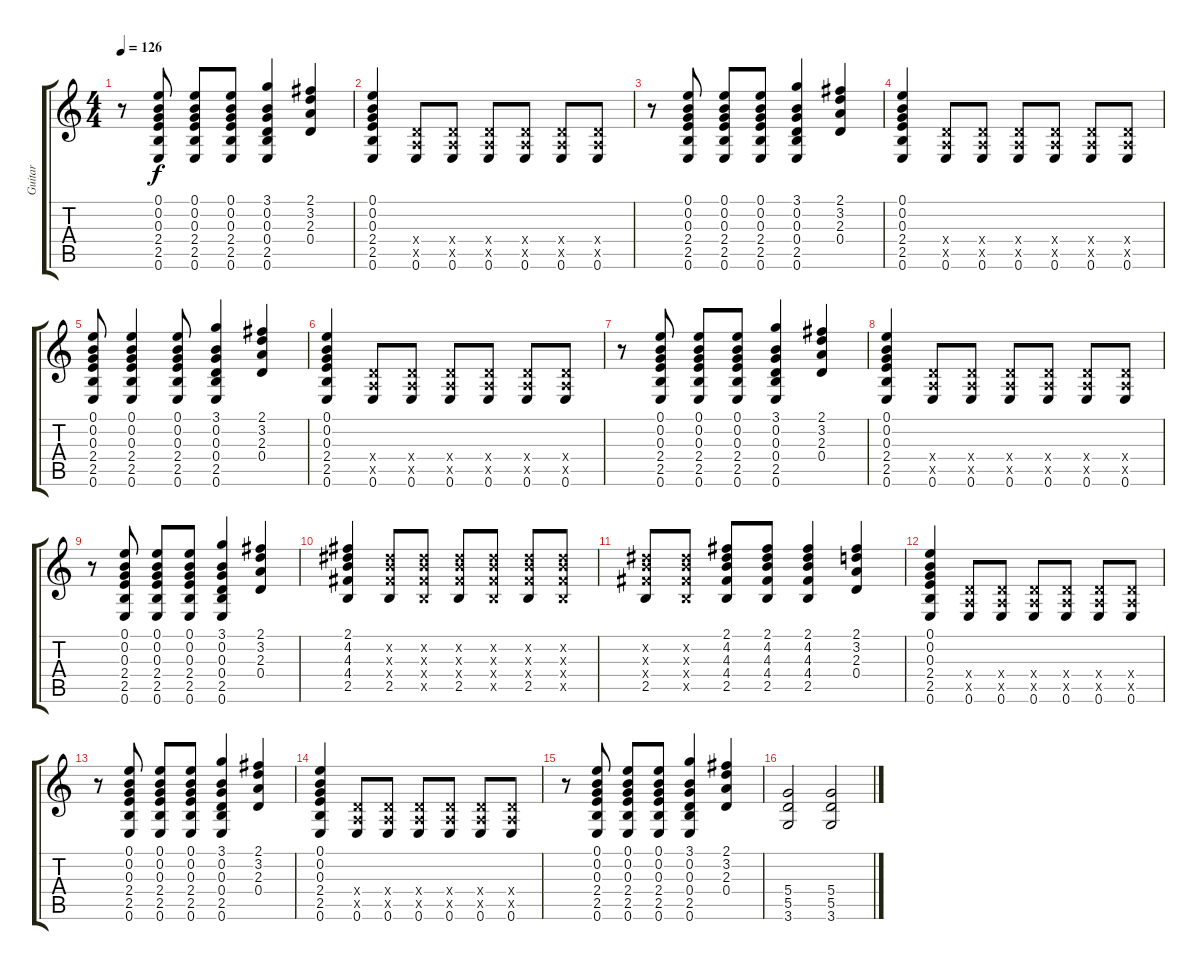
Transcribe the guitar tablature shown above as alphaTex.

\track ("Guitar" "Guitar") {instrument distortionguitar}
\staff {score tabs}
\tuning (E4 B3 G3 D3 A2 E2) {hide}
\ts (4 4)
\tempo 126
\clef g2
\ks c
r.8{dy f} (0.1 0.2 0.3 2.4 2.5 0.6).8 (0.1 0.2 0.3 2.4 2.5 0.6).8 (0.1 0.2 0.3 2.4 2.5 0.6).8 (3.1 0.2 0.3 0.4 2.5 0.6).4 (2.1 3.2 2.3 0.4).4 |
(0.1 0.2 0.3 2.4 2.5 0.6).4 (0.4{x} 0.5{x} 0.6).8 (0.4{x} 0.5{x} 0.6).8 (0.4{x} 0.5{x} 0.6).8 (0.4{x} 0.5{x} 0.6).8 (0.4{x} 0.5{x} 0.6).8 (0.4{x} 0.5{x} 0.6).8 |
r.8 (0.1 0.2 0.3 2.4 2.5 0.6).8 (0.1 0.2 0.3 2.4 2.5 0.6).8 (0.1 0.2 0.3 2.4 2.5 0.6).8 (3.1 0.2 0.3 0.4 2.5 0.6).4 (2.1 3.2 2.3 0.4).4 |
(0.1 0.2 0.3 2.4 2.5 0.6).4 (0.4{x} 0.5{x} 0.6).8 (0.4{x} 0.5{x} 0.6).8 (0.4{x} 0.5{x} 0.6).8 (0.4{x} 0.5{x} 0.6).8 (0.4{x} 0.5{x} 0.6).8 (0.4{x} 0.5{x} 0.6).8 |
(0.1 0.2 0.3 2.4 2.5 0.6).8 (0.1 0.2 0.3 2.4 2.5 0.6).4 (0.1 0.2 0.3 2.4 2.5 0.6).8 (3.1 0.2 0.3 0.4 2.5 0.6).4 (2.1 3.2 2.3 0.4).4 |
(0.1 0.2 0.3 2.4 2.5 0.6).4 (0.4{x} 0.5{x} 0.6).8 (0.4{x} 0.5{x} 0.6).8 (0.4{x} 0.5{x} 0.6).8 (0.4{x} 0.5{x} 0.6).8 (0.4{x} 0.5{x} 0.6).8 (0.4{x} 0.5{x} 0.6).8 |
r.8 (0.1 0.2 0.3 2.4 2.5 0.6).8 (0.1 0.2 0.3 2.4 2.5 0.6).8 (0.1 0.2 0.3 2.4 2.5 0.6).8 (3.1 0.2 0.3 0.4 2.5 0.6).4 (2.1 3.2 2.3 0.4).4 |
(0.1 0.2 0.3 2.4 2.5 0.6).4 (0.4{x} 0.5{x} 0.6).8 (0.4{x} 0.5{x} 0.6).8 (0.4{x} 0.5{x} 0.6).8 (0.4{x} 0.5{x} 0.6).8 (0.4{x} 0.5{x} 0.6).8 (0.4{x} 0.5{x} 0.6).8 |
r.8 (0.1 0.2 0.3 2.4 2.5 0.6).8 (0.1 0.2 0.3 2.4 2.5 0.6).8 (0.1 0.2 0.3 2.4 2.5 0.6).8 (3.1 0.2 0.3 0.4 2.5 0.6).4 (2.1 3.2 2.3 0.4).4 |
(2.1 4.2 4.3 4.4 2.5).4 (4.2{x} 4.3{x} 4.4{x} 2.5).8 (4.2{x} 4.3{x} 4.4{x} 2.5{x}).8 (4.2{x} 4.3{x} 4.4{x} 2.5).8 (4.2{x} 4.3{x} 4.4{x} 2.5{x}).8 (4.2{x} 4.3{x} 4.4{x} 2.5).8 (4.2{x} 4.3{x} 4.4{x} 2.5{x}).8 |
(4.2{x} 4.3{x} 4.4{x} 2.5).8 (4.2{x} 4.3{x} 4.4{x} 2.5{x}).8 (2.1 4.2 4.3 4.4 2.5).8 (2.1 4.2 4.3 4.4 2.5).8 (2.1 4.2 4.3 4.4 2.5).4 (2.1 3.2 2.3 0.4).4 |
(0.1 0.2 0.3 2.4 2.5 0.6).4 (0.4{x} 0.5{x} 0.6).8 (0.4{x} 0.5{x} 0.6).8 (0.4{x} 0.5{x} 0.6).8 (0.4{x} 0.5{x} 0.6).8 (0.4{x} 0.5{x} 0.6).8 (0.4{x} 0.5{x} 0.6).8 |
r.8 (0.1 0.2 0.3 2.4 2.5 0.6).8 (0.1 0.2 0.3 2.4 2.5 0.6).8 (0.1 0.2 0.3 2.4 2.5 0.6).8 (3.1 0.2 0.3 0.4 2.5 0.6).4 (2.1 3.2 2.3 0.4).4 |
(0.1 0.2 0.3 2.4 2.5 0.6).4 (0.4{x} 0.5{x} 0.6).8 (0.4{x} 0.5{x} 0.6).8 (0.4{x} 0.5{x} 0.6).8 (0.4{x} 0.5{x} 0.6).8 (0.4{x} 0.5{x} 0.6).8 (0.4{x} 0.5{x} 0.6).8 |
r.8 (0.1 0.2 0.3 2.4 2.5 0.6).8 (0.1 0.2 0.3 2.4 2.5 0.6).8 (0.1 0.2 0.3 2.4 2.5 0.6).8 (3.1 0.2 0.3 0.4 2.5 0.6).4 (2.1 3.2 2.3 0.4).4 |
(5.4 5.5 3.6).2 (5.4 5.5 3.6).2
